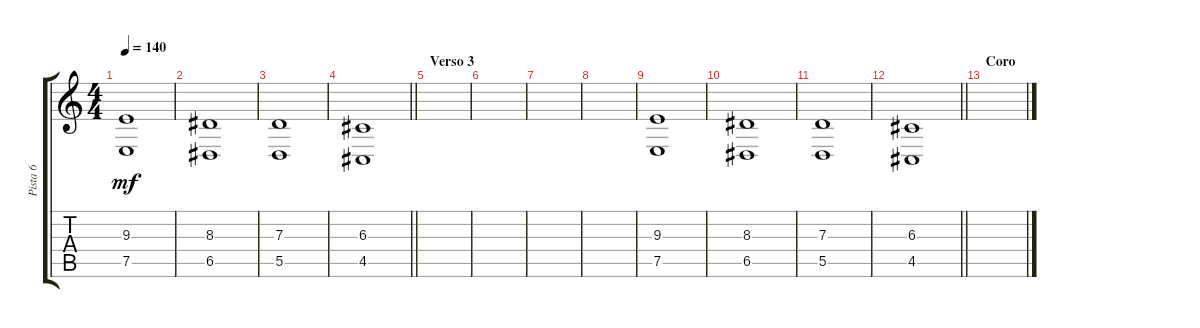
\track ("Pista 6" "Pista 6") {instrument drawbarorgan}
\staff {score tabs}
\tuning (E4 B3 G3 D3 A2 E2) {hide}
\ts (4 4)
\tempo 140
\clef g2
\ks c
(9.3 7.5).1{dy mf} |
(8.3 6.5).1 |
(7.3 5.5).1 |
\barLineRight lightlight
(6.3 4.5).1 |
\section ("" "Verso 3")
|
|
|
|
(9.3 7.5).1 |
(8.3 6.5).1 |
(7.3 5.5).1 |
\barLineRight lightlight
(6.3 4.5).1 |
\section ("" "Coro")
